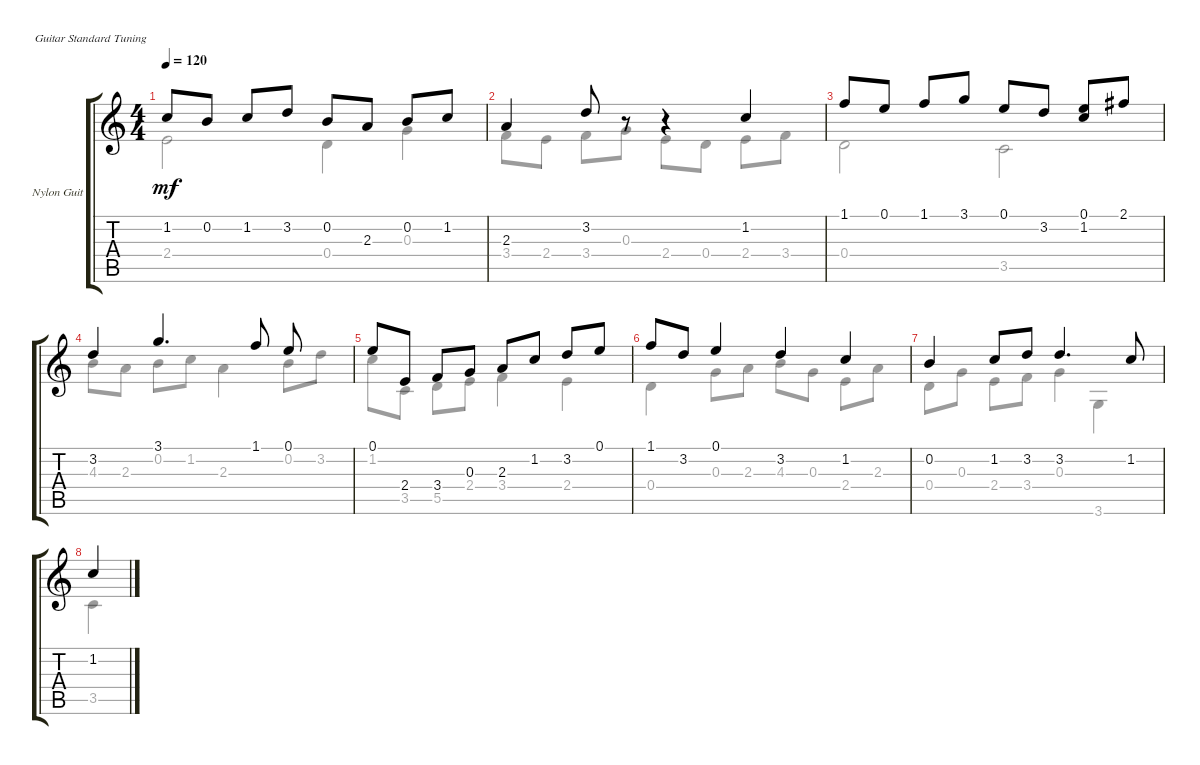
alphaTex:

\defaultSystemsLayout 4
\bracketExtendMode groupsimilarinstruments
\firstSystemTrackNameOrientation horizontal
\otherSystemsTrackNameOrientation horizontal
\track ("Nylon Guitar" "Nylon Guit") {instrument acousticguitarsteel}
\staff {score tabs}
\tuning (E4 B3 G3 D3 A2 E2)
\voice
\ts (4 4)
\tempo 120
\clef g2
\scale
0.333333
\ks c
1.2.8{dy mf} 0.2.8 1.2.8 3.2.8 0.2.8 2.3.8 0.2.8 1.2.8 |
\scale
0.333333 2.3.4 3.2.8 r.8 r.4 1.2.4 |
\scale
0.333333 1.1.8 0.1.8 1.1.8 3.1.8 0.1.8 3.2.8 (1.2 0.1).8 2.1.8 |
\scale
0.333333 3.2.4 3.1.4{d} 1.1.8 0.1.8 |
\scale
0.333333 0.1.8 2.4.8 3.4.8 0.3.8 2.3.8 1.2.8 3.2.8 0.1.8 |
\scale
0.42615 1.1.8 3.2.8 0.1.4 3.2.4 1.2.4 |
\scale
0.42615 0.2.4 1.2.8 3.2.8 3.2.4{d} 1.2.8 |
\scale
0.1477 1.2.4
\voice
\clef g2
\ottava regular
\simile none
\scale
0.333333
\ks c
2.4.2{dy mf} 0.4.4 0.3.4 |
\scale
0.333333 3.4.8 2.4.8 3.4.8 0.3.8 2.4.8 0.4.8 2.4.8 3.4.8 |
\scale
0.333333 0.4.2 3.5.2 |
\scale
0.333333 4.3.8 2.3.8 0.2.8 1.2.8 2.3.4 0.2.8 3.2.8 |
\scale
0.333333 1.2.8 3.5.8 5.5.8 2.4.8 3.4.4 2.4.4 |
\scale
0.42615 0.4.4 0.3.8 2.3.8 4.3.8 0.3.8 2.4.8 2.3.8 |
\scale
0.42615 0.4.8 0.3.8 2.4.8 3.4.8 0.3.4 3.6.4 |
\scale
0.1477 3.5.4
